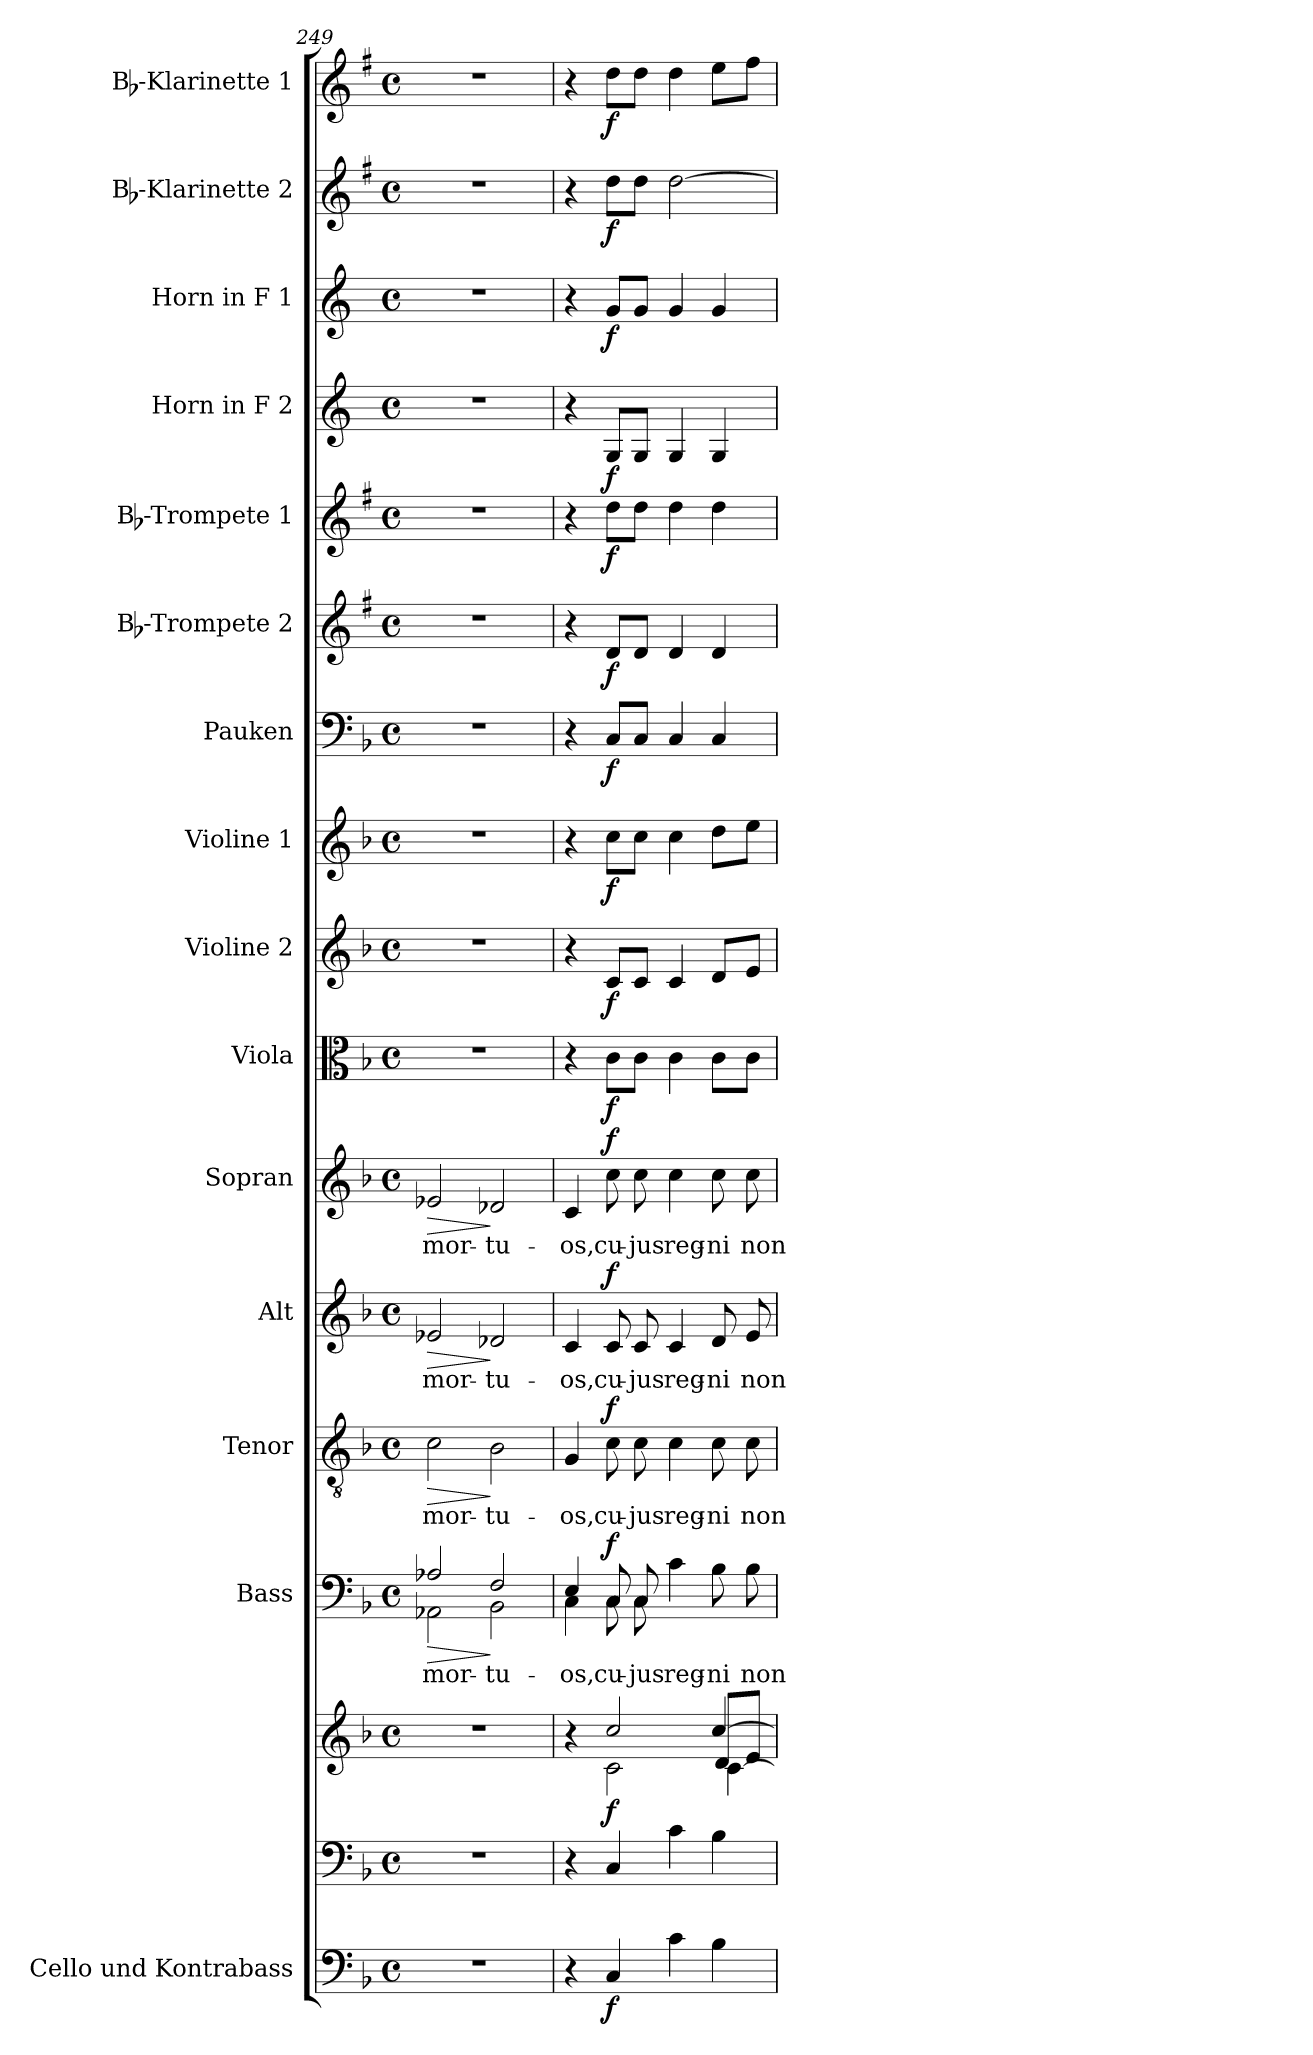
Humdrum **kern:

**kern	**dynam	**kern	**kern	**dynam	**kern	**text	**dynam	**kern	**text	**dynam	**kern	**text	**dynam	**kern	**text	**dynam	**kern	**dynam	**kern	**dynam	**kern	**dynam	**kern	**dynam	**kern	**dynam	**kern	**dynam	**kern	**dynam	**kern	**dynam	**kern	**dynam	**kern	**dynam
*part16	*part16	*part15	*part15	*part15	*part14	*part14	*part14	*part13	*part13	*part13	*part12	*part12	*part12	*part11	*part11	*part11	*part10	*part10	*part9	*part9	*part8	*part8	*part7	*part7	*part6	*part6	*part5	*part5	*part4	*part4	*part3	*part3	*part2	*part2	*part1	*part1
*staff17	*staff17	*staff16	*staff15	*staff15/16	*staff14	*staff14	*staff14	*staff13	*staff13	*staff13	*staff12	*staff12	*staff12	*staff11	*staff11	*staff11	*staff10	*staff10	*staff9	*staff9	*staff8	*staff8	*staff7	*staff7	*staff6	*staff6	*staff5	*staff5	*staff4	*staff4	*staff3	*staff3	*staff2	*staff2	*staff1	*staff1
*I"Cello und Kontrabass	*	*	*	*	*I"Bass	*	*	*I"Tenor	*	*	*I"Alt	*	*	*I"Sopran	*	*	*I"Viola	*	*I"Violine 2	*	*I"Violine 1	*	*I"Pauken	*	*I"Bb-Trompete 2	*	*I"Bb-Trompete 1	*	*I"Horn in F 2	*	*I"Horn in F 1	*	*I"Bb-Klarinette 2	*	*I"Bb-Klarinette 1	*
*I'Kb.	*	*	*	*	*I'B.	*	*	*I'T.	*	*	*I'A.	*	*	*I'S.	*	*	*I'Vla.	*	*I'Vl. 2	*	*I'Vl. 1	*	*I'Pk.	*	*I'Bb Trp. 2	*	*I'Bb Trp. 1	*	*	*	*	*	*I'Bb Kl. 2	*	*I'Bb Kl. 1	*
*clefF4	*	*clefF4	*clefG2	*	*clefF4	*	*	*clefGv2	*	*	*clefG2	*	*	*clefG2	*	*	*clefC3	*	*clefG2	*	*clefG2	*	*clefF4	*	*clefG2	*	*clefG2	*	*clefG2	*	*clefG2	*	*clefG2	*	*clefG2	*
*ITrd7c12	*	*	*	*	*	*	*	*	*	*	*	*	*	*	*	*	*	*	*	*	*	*	*	*	*ITrd1c2	*	*ITrd1c2	*	*ITrd4c7	*	*ITrd4c7	*	*ITrd1c2	*	*ITrd1c2	*
*k[b-]	*	*k[b-]	*k[b-]	*	*k[b-]	*	*	*k[b-]	*	*	*k[b-]	*	*	*k[b-]	*	*	*k[b-]	*	*k[b-]	*	*k[b-]	*	*k[b-]	*	*k[b-]	*	*k[b-]	*	*k[b-]	*	*k[b-]	*	*k[b-]	*	*k[b-]	*
*F:	*	*F:	*F:	*	*F:	*	*	*F:	*	*	*F:	*	*	*F:	*	*	*F:	*	*F:	*	*F:	*	*F:	*	*F:	*	*F:	*	*F:	*	*F:	*	*F:	*	*F:	*
*M4/4	*	*M4/4	*M4/4	*	*M4/4	*	*	*M4/4	*	*	*M4/4	*	*	*M4/4	*	*	*M4/4	*	*M4/4	*	*M4/4	*	*M4/4	*	*M4/4	*	*M4/4	*	*M4/4	*	*M4/4	*	*M4/4	*	*M4/4	*
*met(c)	*	*met(c)	*met(c)	*	*met(c)	*	*	*met(c)	*	*	*met(c)	*	*	*met(c)	*	*	*met(c)	*	*met(c)	*	*met(c)	*	*met(c)	*	*met(c)	*	*met(c)	*	*met(c)	*	*met(c)	*	*met(c)	*	*met(c)	*
=249	=249	=249	=249	=249	=249	=249	=249	=249	=249	=249	=249	=249	=249	=249	=249	=249	=249	=249	=249	=249	=249	=249	=249	=249	=249	=249	=249	=249	=249	=249	=249	=249	=249	=249	=249	=249
!	!	!	!	!	!	!LO:LY:b	!LO:HP:b	!	!LO:LY:b	!LO:HP:b	!	!LO:LY:b	!LO:HP:b	!	!LO:LY:b	!LO:HP:b	!	!	!	!	!	!	!	!	!	!	!	!	!	!	!	!	!	!	!	!
*	*	*	*	*	*^	*	*	*	*	*	*	*	*	*	*	*	*	*	*	*	*	*	*	*	*	*	*	*	*	*	*	*	*	*	*	*
1r	.	1r	1r	.	2A-X/	2AA-X\	mor-	>	2c\	mor-	>	2e-X/	mor-	>	2e-X/	mor-	>	1r	.	1r	.	1r	.	1r	.	1r	.	1r	.	1r	.	1r	.	1r	.	1r	.
!	!	!	!	!	!	!	!LO:LY:b	!	!	!LO:LY:b	!	!	!LO:LY:b	!	!	!LO:LY:b	!	!	!	!	!	!	!	!	!	!	!	!	!	!	!	!	!	!	!	!	!
.	.	.	.	.	2F/	2BB-\	-tu-	]	2B-\	-tu-	]	2d-X/	-tu-	]	2d-X/	-tu-	]	.	.	.	.	.	.	.	.	.	.	.	.	.	.	.	.	.	.	.	.
=250	=250	=250	=250	=250	=250	=250	=250	=250	=250	=250	=250	=250	=250	=250	=250	=250	=250	=250	=250	=250	=250	=250	=250	=250	=250	=250	=250	=250	=250	=250	=250	=250	=250	=250	=250	=250	=250
*	*	*	*^	*	*	*	*	*	*	*	*	*	*	*	*	*	*	*	*	*	*	*	*	*	*	*	*	*	*	*	*	*	*	*	*	*	*
*	*	*	*	*^	*	*	*	*	*	*	*	*	*	*	*	*	*	*	*	*	*	*	*	*	*	*	*	*	*	*	*	*	*	*	*	*	*	*
!	!	!	!	!	!	!	!	!	!LO:LY:b	!	!	!LO:LY:b	!	!	!LO:LY:b	!	!	!LO:LY:b	!	!	!	!	!	!	!	!	!	!	!	!	!	!	!	!	!	!	!	!	!
4r	.	4r	4r	4ryy	2.ryy	.	4E/	4C\	-os,	.	4G/	-os,	.	4c/	-os,	.	4c/	-os,	.	4r	.	4r	.	4r	.	4r	.	4r	.	4r	.	4r	.	4r	.	4r	.	4r	.
!	!LO:DY:b	!	!	!	!	!LO:DY:b	!	!	!LO:LY:b	!LO:DY:a	!	!LO:LY:b	!LO:DY:a	!	!LO:LY:b	!LO:DY:a	!	!LO:LY:b	!LO:DY:a	!	!LO:DY:b	!	!LO:DY:b	!	!LO:DY:b	!	!LO:DY:b	!	!LO:DY:b	!	!LO:DY:b	!	!LO:DY:b	!	!LO:DY:b	!	!LO:DY:b	!	!LO:DY:b
4CC/	f	4C/	2cc/	2c\	.	f	8C/	8C\	cu-	f	8c\	cu-	f	8c/	cu-	f	8cc\	cu-	f	8c\L	f	8c/L	f	8cc\L	f	8C/L	f	8c/L	f	8cc\L	f	8C/L	f	8c/L	f	8cc\L	f	8cc\L	f
!	!	!	!	!	!	!	!	!	!LO:LY:b	!	!	!LO:LY:b	!	!	!LO:LY:b	!	!	!LO:LY:b	!	!	!	!	!	!	!	!	!	!	!	!	!	!	!	!	!	!	!	!	!
.	.	.	.	.	.	.	8C/	8C\	-jus	.	8c\	-jus	.	8c/	-jus	.	8cc\	-jus	.	8c\J	.	8c/J	.	8cc\J	.	8C/J	.	8c/J	.	8cc\J	.	8C/J	.	8c/J	.	8cc\J	.	8cc\J	.
!	!	!	!	!	!	!	!	!	!LO:LY:b	!	!	!LO:LY:b	!	!	!LO:LY:b	!	!	!LO:LY:b	!	!	!	!	!	!	!	!	!	!	!	!	!	!	!	!	!	!	!	!	!
4C\	.	4c\	.	.	.	.	4c\	2ryy	reg-	.	4c\	reg-	.	4c/	reg-	.	4cc\	reg-	.	4c\	.	4c/	.	4cc\	.	4C/	.	4c/	.	4cc\	.	4C/	.	4c/	.	[2cc\	.	4cc\	.
!	!	!	!	!	!	!	!	!	!LO:LY:b	!	!	!LO:LY:b	!	!	!LO:LY:b	!	!	!LO:LY:b	!	!	!	!	!	!	!	!	!	!	!	!	!	!	!	!	!	!	!	!	!
4BB-\	.	4B-\	[>4cc/	8d/L	[<4c\	.	8B-\	.	-ni	.	8c\	-ni	.	8d/	-ni	.	8cc\	-ni	.	8c\L	.	8d/L	.	8dd\L	.	4C/	.	4c/	.	4cc\	.	4C/	.	4c/	.	.	.	8dd\L	.
!	!	!	!	!	!	!	!	!	!LO:LY:b	!	!	!LO:LY:b	!	!	!LO:LY:b	!	!	!LO:LY:b	!	!	!	!	!	!	!	!	!	!	!	!	!	!	!	!	!	!	!	!	!
.	.	.	.	8e/J	.	.	8B-\	.	non	.	8c\	non	.	8e/	non	.	8cc\	non	.	8c\J	.	8e/J	.	8ee\J	.	.	.	.	.	.	.	.	.	.	.	.	.	8ee\J	.
*	*	*	*v	*v	*v	*	*	*	*	*	*	*	*	*	*	*	*	*	*	*	*	*	*	*	*	*	*	*	*	*	*	*	*	*	*	*	*	*	*
*	*	*	*	*	*v	*v	*	*	*	*	*	*	*	*	*	*	*	*	*	*	*	*	*	*	*	*	*	*	*	*	*	*	*	*	*	*	*
=	=	=	=	=	=	=	=	=	=	=	=	=	=	=	=	=	=	=	=	=	=	=	=	=	=	=	=	=	=	=	=	=	=	=	=	=
*-	*-	*-	*-	*-	*-	*-	*-	*-	*-	*-	*-	*-	*-	*-	*-	*-	*-	*-	*-	*-	*-	*-	*-	*-	*-	*-	*-	*-	*-	*-	*-	*-	*-	*-	*-	*-
